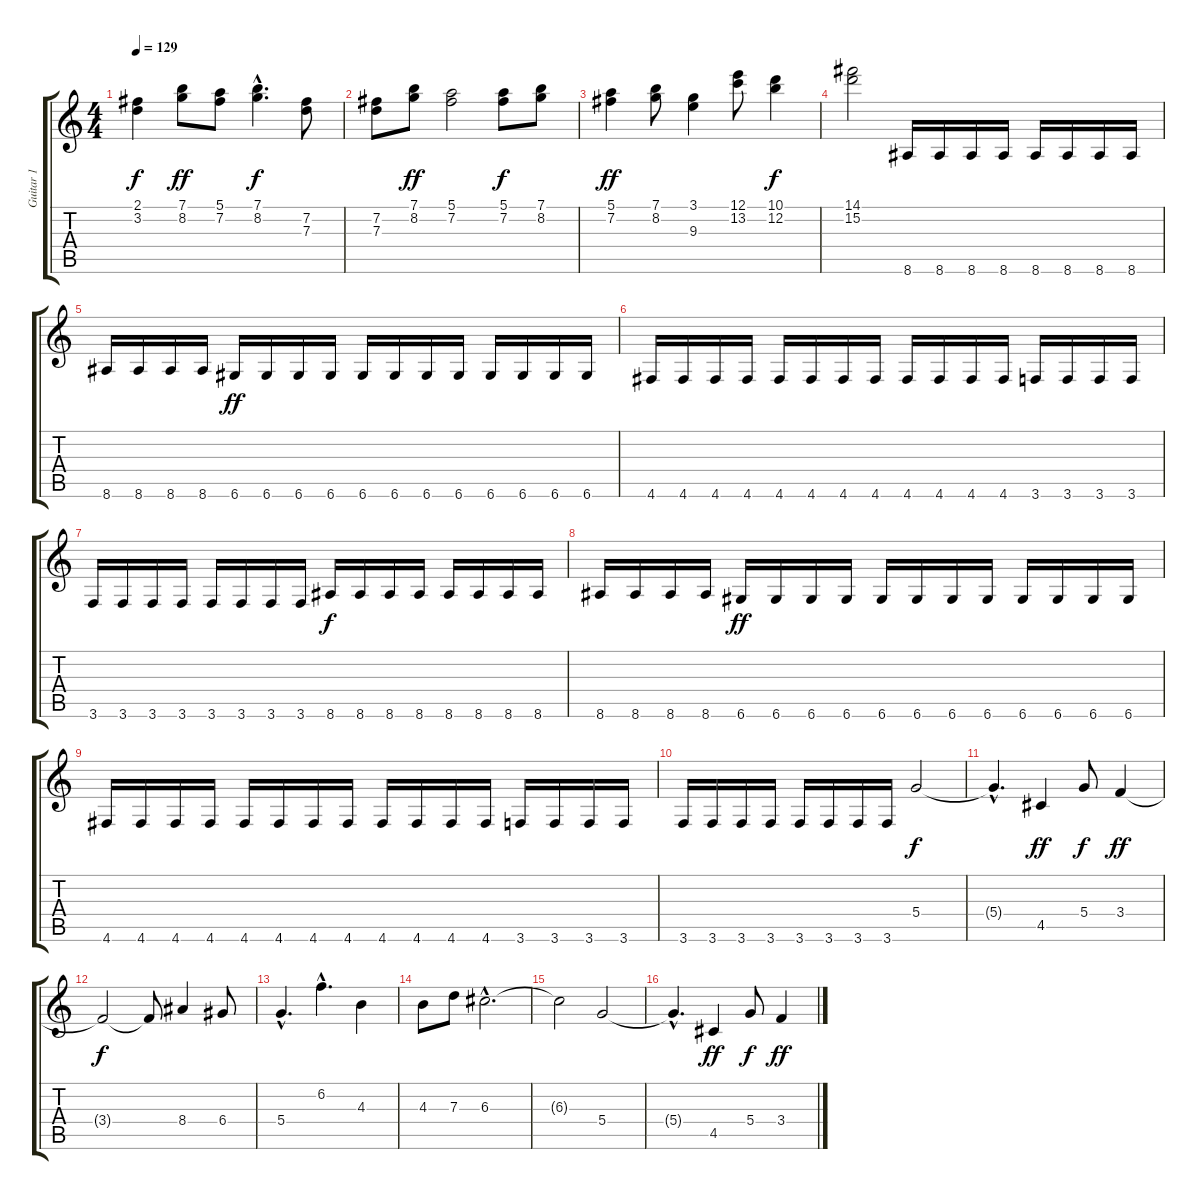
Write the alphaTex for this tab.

\track ("Guitar 1" "Guitar 1") {instrument distortionguitar}
\staff {score tabs}
\tuning (E4 B3 G3 D3 A2 D2) {hide}
\ts (4 4)
\tempo 129
\clef g2
\ks c
(2.1{t} 3.2{t}).4{dy f} (7.1 8.2).8{dy ff} (5.1 7.2).8 (7.1{hac} 8.2{hac}).4{d dy f} (7.2 7.3).8 |
(7.2 7.3).8 (7.1 8.2).8{dy ff} (5.1 7.2).2 (5.1 7.2).8{dy f} (7.1 8.2).8 |
(5.1 7.2).4{dy ff} (7.1 8.2).8 (3.1 9.3).4 (12.1 13.2).8 (10.1 12.2).4{dy f} |
(14.1 15.2).2 8.6.16{balance 13} 8.6.16 8.6.16 8.6.16 8.6.16 8.6.16 8.6.16 8.6.16 |
8.6.16 8.6.16 8.6.16 8.6.16 6.6.16{dy ff} 6.6.16 6.6.16 6.6.16 6.6.16 6.6.16 6.6.16 6.6.16 6.6.16 6.6.16 6.6.16 6.6.16 |
4.6.16 4.6.16 4.6.16 4.6.16 4.6.16 4.6.16 4.6.16 4.6.16 4.6.16 4.6.16 4.6.16 4.6.16 3.6.16 3.6.16 3.6.16 3.6.16 |
3.6.16 3.6.16 3.6.16 3.6.16 3.6.16 3.6.16 3.6.16 3.6.16 8.6.16{dy f} 8.6.16 8.6.16 8.6.16 8.6.16 8.6.16 8.6.16 8.6.16 |
8.6.16 8.6.16 8.6.16 8.6.16 6.6.16{dy ff} 6.6.16 6.6.16 6.6.16 6.6.16 6.6.16 6.6.16 6.6.16 6.6.16 6.6.16 6.6.16 6.6.16 |
4.6.16 4.6.16 4.6.16 4.6.16 4.6.16 4.6.16 4.6.16 4.6.16 4.6.16 4.6.16 4.6.16 4.6.16 3.6.16 3.6.16 3.6.16 3.6.16 |
3.6.16 3.6.16 3.6.16 3.6.16 3.6.16 3.6.16 3.6.16 3.6.16 5.4.2{dy f} |
5.4{hac t}.4{d} 4.5.4{dy ff} 5.4.8{dy f} 3.4.4{dy ff} |
3.4{t}.2{dy f} 3.4{t}.8 8.4.4 6.4.8 |
5.4{hac}.4{d} 6.2{hac}.4{d} 4.3.4 |
4.3.8 7.3.8 6.3{hac}.2{d} |
6.3{t}.2 5.4.2 |
5.4{hac t}.4{d} 4.5.4{dy ff} 5.4.8{dy f} 3.4.4{dy ff}
